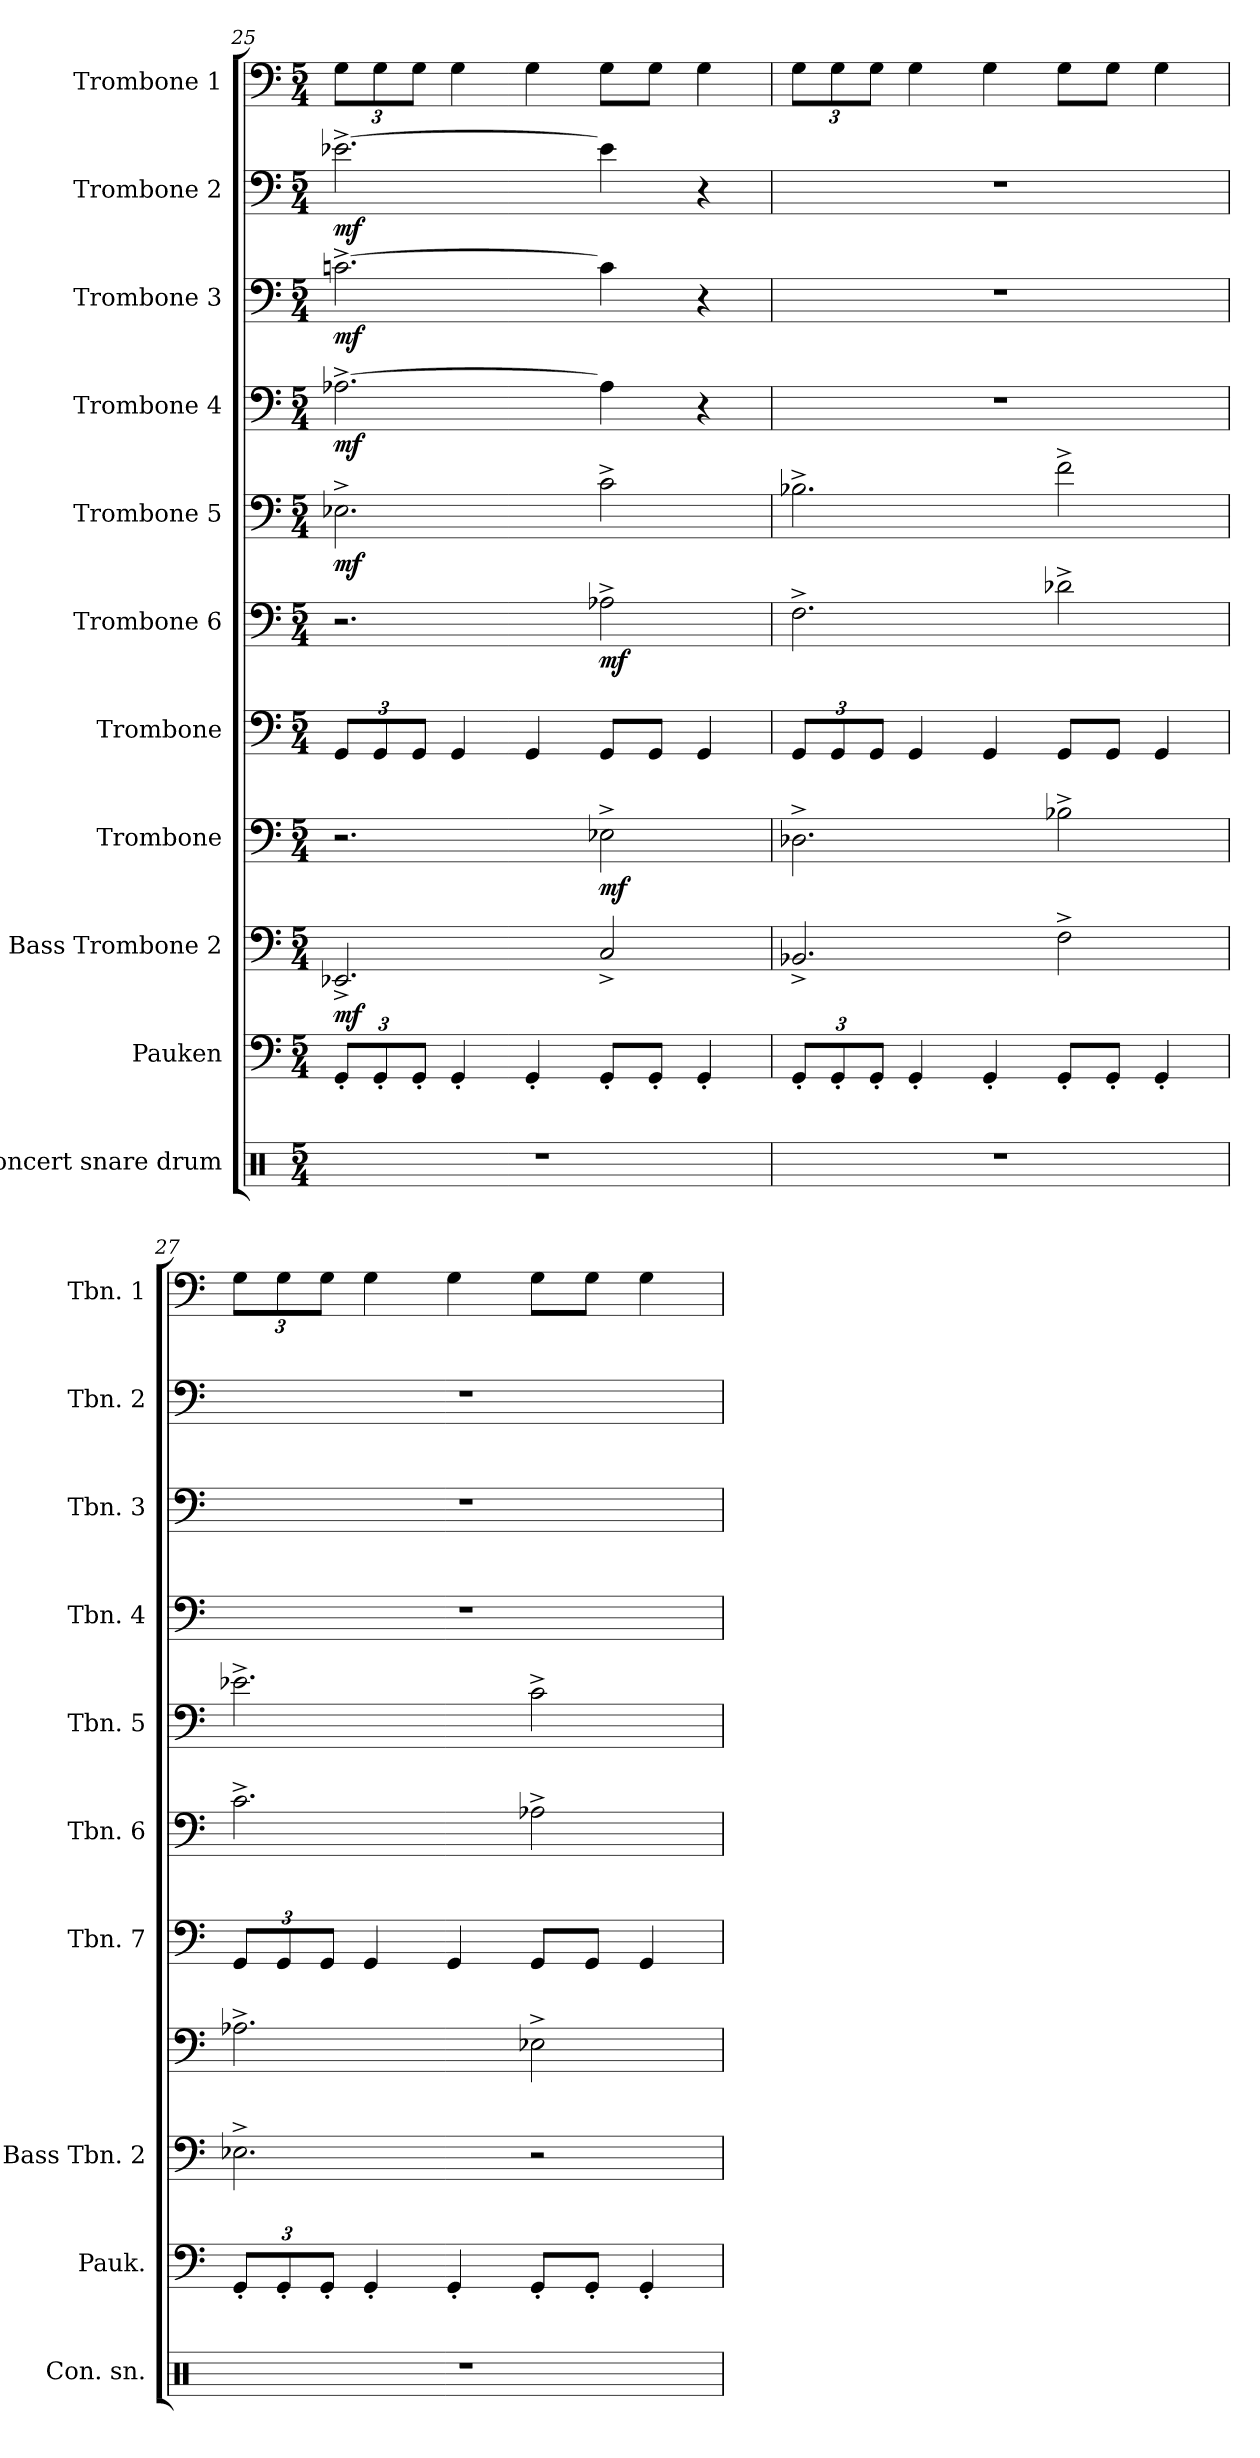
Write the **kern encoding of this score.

**kern	**kern	**dynam	**kern	**dynam	**kern	**dynam	**kern	**kern	**dynam	**kern	**dynam	**kern	**dynam	**kern	**dynam	**kern	**dynam	**kern
*part11	*part10	*part10	*part9	*part9	*part8	*part8	*part7	*part6	*part6	*part5	*part5	*part4	*part4	*part3	*part3	*part2	*part2	*part1
*staff11	*staff10	*staff10	*staff9	*staff9	*staff8	*staff8	*staff7	*staff6	*staff6	*staff5	*staff5	*staff4	*staff4	*staff3	*staff3	*staff2	*staff2	*staff1
*I"Concert snare drum	*I"Pauken	*	*I"Bass Trombone 2	*	*I"Trombone	*	*I"Trombone	*I"Trombone 6	*	*I"Trombone 5	*	*I"Trombone 4	*	*I"Trombone 3	*	*I"Trombone 2	*	*I"Trombone 1
*I'Con. sn.	*I'Pauk.	*	*I'Bass Tbn. 2	*	*	*	*I'Tbn. 7	*I'Tbn. 6	*	*I'Tbn. 5	*	*I'Tbn. 4	*	*I'Tbn. 3	*	*I'Tbn. 2	*	*I'Tbn. 1
!!LO:PB:g=z
*clefX	*clefF4	*	*clefF4	*	*clefF4	*	*clefF4	*clefF4	*	*clefF4	*	*clefF4	*	*clefF4	*	*clefF4	*	*clefF4
*k[]	*k[]	*	*k[]	*	*k[]	*	*k[]	*k[]	*	*k[]	*	*k[]	*	*k[]	*	*k[]	*	*k[]
*M5/4	*M5/4	*	*M5/4	*	*M5/4	*	*M5/4	*M5/4	*	*M5/4	*	*M5/4	*	*M5/4	*	*M5/4	*	*M5/4
*	*	*	*	*	*	*	*Xbrackettup	*	*	*	*	*	*	*	*	*	*	*Xbrackettup
=25	=25	=25	=25	=25	=25	=25	=25	=25	=25	=25	=25	=25	=25	=25	=25	=25	=25	=25
!	!	!LO:DY:b	!	!	!	!	!	!	!	!	!	!	!	!	!	!	!	!
!	!	!LO:DY:n=1:b	!	!LO:DY:b	!	!	!	!	!	!	!LO:DY:b	!	!LO:DY:b	!	!LO:DY:b	!	!LO:DY:b	!
4%5r	12GG'/L	mf other-dynamics	2.EE-X^/	mf	2.r	.	12GG/L	2.r	.	2.E-X^\	mf	[2.A-X^\	mf	[2.cn^\	mf	[2.e-X^\	mf	12G\L
.	12GG'/	.	.	.	.	.	12GG/	.	.	.	.	.	.	.	.	.	.	12G\
.	12GG'/J	.	.	.	.	.	12GG/J	.	.	.	.	.	.	.	.	.	.	12G\J
.	4GG'/	.	.	.	.	.	4GG/	.	.	.	.	.	.	.	.	.	.	4G\
.	4GG'/	.	.	.	.	.	4GG/	.	.	.	.	.	.	.	.	.	.	4G\
!	!	!	!	!	!	!LO:DY:b	!	!	!LO:DY:b	!	!	!	!	!	!	!	!	!
.	8GG'/L	.	2C^/	.	2E-X^\	mf	8GG/L	2A-X^\	mf	2c^\	.	4A-\]	.	4c\]	.	4e-\]	.	8G\L
.	8GG'/J	.	.	.	.	.	8GG/J	.	.	.	.	.	.	.	.	.	.	8G\J
.	4GG'/	.	.	.	.	.	4GG/	.	.	.	.	4r	.	4r	.	4r	.	4G\
=26	=26	=26	=26	=26	=26	=26	=26	=26	=26	=26	=26	=26	=26	=26	=26	=26	=26	=26
4%5r	12GG'/L	.	2.BB-X^/	.	2.D-X^\	.	12GG/L	2.F^\	.	2.B-X^\	.	4%5r	.	4%5r	.	4%5r	.	12G\L
.	12GG'/	.	.	.	.	.	12GG/	.	.	.	.	.	.	.	.	.	.	12G\
.	12GG'/J	.	.	.	.	.	12GG/J	.	.	.	.	.	.	.	.	.	.	12G\J
.	4GG'/	.	.	.	.	.	4GG/	.	.	.	.	.	.	.	.	.	.	4G\
.	4GG'/	.	.	.	.	.	4GG/	.	.	.	.	.	.	.	.	.	.	4G\
.	8GG'/L	.	2F^\	.	2B-X^\	.	8GG/L	2d-X^\	.	2f^\	.	.	.	.	.	.	.	8G\L
.	8GG'/J	.	.	.	.	.	8GG/J	.	.	.	.	.	.	.	.	.	.	8G\J
.	4GG'/	.	.	.	.	.	4GG/	.	.	.	.	.	.	.	.	.	.	4G\
=27	=27	=27	=27	=27	=27	=27	=27	=27	=27	=27	=27	=27	=27	=27	=27	=27	=27	=27
4%5r	12GG'/L	.	2.E-X^\	.	2.A-X^\	.	12GG/L	2.c^\	.	2.e-X^\	.	4%5r	.	4%5r	.	4%5r	.	12G\L
.	12GG'/	.	.	.	.	.	12GG/	.	.	.	.	.	.	.	.	.	.	12G\
.	12GG'/J	.	.	.	.	.	12GG/J	.	.	.	.	.	.	.	.	.	.	12G\J
.	4GG'/	.	.	.	.	.	4GG/	.	.	.	.	.	.	.	.	.	.	4G\
.	4GG'/	.	.	.	.	.	4GG/	.	.	.	.	.	.	.	.	.	.	4G\
.	8GG'/L	.	2r	.	2E-X^\	.	8GG/L	2A-X^\	.	2c^\	.	.	.	.	.	.	.	8G\L
.	8GG'/J	.	.	.	.	.	8GG/J	.	.	.	.	.	.	.	.	.	.	8G\J
.	4GG'/	.	.	.	.	.	4GG/	.	.	.	.	.	.	.	.	.	.	4G\
=	=	=	=	=	=	=	=	=	=	=	=	=	=	=	=	=	=	=
*-	*-	*-	*-	*-	*-	*-	*-	*-	*-	*-	*-	*-	*-	*-	*-	*-	*-	*-
